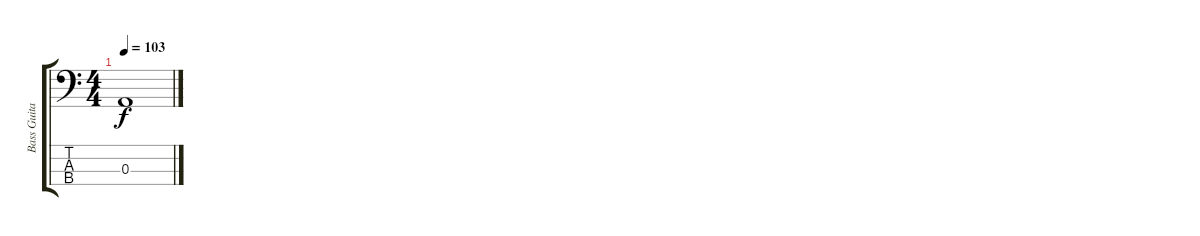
\track ("Bass Guitar" "Bass Guita") {instrument fretlessbass}
\staff {score tabs}
\tuning (G2 D2 A1 E1) {hide}
\ts (4 4)
\tempo 103
\clef f4
\ks c
0.3.1{dy f}
